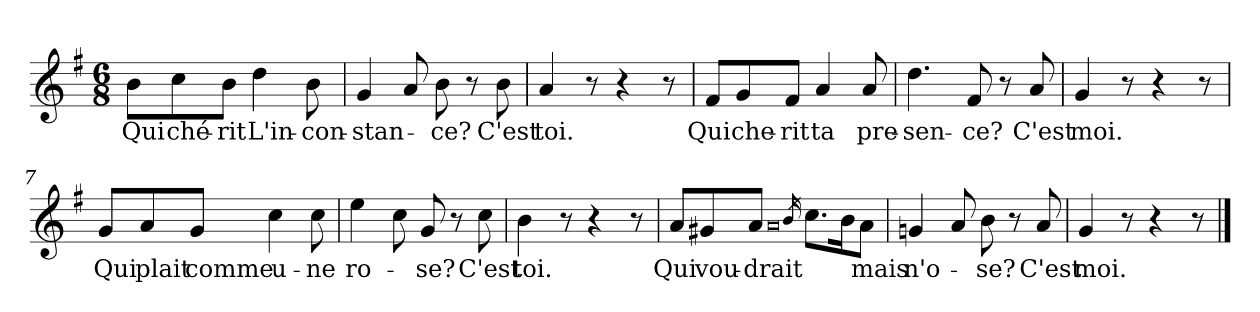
**kern	**text
*part1	*part1
*staff1	*staff1
*clefG2	*
*k[f#]	*
*M6/8	*
=1	=1
!	!LO:LY:b
8b\L	Qui
!	!LO:LY:b
8cc\	ché-
!	!LO:LY:b
8b\J	-rit
!	!LO:LY:b
4dd\	L'in-
!	!LO:LY:b
8b\	-con-
=2	=2
!	!LO:LY:b
4g/	-stan-
8a/	.
!	!LO:LY:b
8b\	-ce?
8r	.
!	!LO:LY:b
8b\	C'est
=3	=3
!	!LO:LY:b
4a/	toi.
8r	.
4r	.
8r	.
=4	=4
!	!LO:LY:b
8f#/L	Qui
!	!LO:LY:b
8g/	che-
!	!LO:LY:b
8f#/J	-rit
!	!LO:LY:b
4a/	ta
!	!LO:LY:b
8a/	pre-
=5	=5
!	!LO:LY:b
4.dd\	-sen-
!	!LO:LY:b
8f#/	-ce?
8r	.
!	!LO:LY:b
8a/	C'est
=6	=6
!	!LO:LY:b
4g/	moi.
8r	.
4r	.
8r	.
=7	=7
!	!LO:LY:b
8g/L	Qui
!	!LO:LY:b
8a/	plait
!	!LO:LY:b
8g/J	comme
!	!LO:LY:b
4cc\	u-
!	!LO:LY:b
8cc\	-ne
!!LO:LB:g=z
=8	=8
!	!LO:LY:b
4ee\	ro-
8cc\	.
!	!LO:LY:b
8g/	-se?
8r	.
!	!LO:LY:b
8cc\	C'est
=9	=9
!	!LO:LY:b
4b\	toi.
8r	.
4r	.
8r	.
=10	=10
!	!LO:LY:b
8a/L	Qui
!	!LO:LY:b
8g#X/	vou-
!	!LO:LY:b
8a/J	-drait
0qa	.
16qb/	.
8.cc\L	.
16b\K	.
!	!LO:LY:b
8a\J	mais
=11	=11
!	!LO:LY:b
4gn/	n'o-
8a/	.
!	!LO:LY:b
8b\	-se?
8r	.
!	!LO:LY:b
8a/	C'est
=12	=12
!	!LO:LY:b
4g/	moi.
8r	.
4r	.
8r	.
==	==
*-	*-
